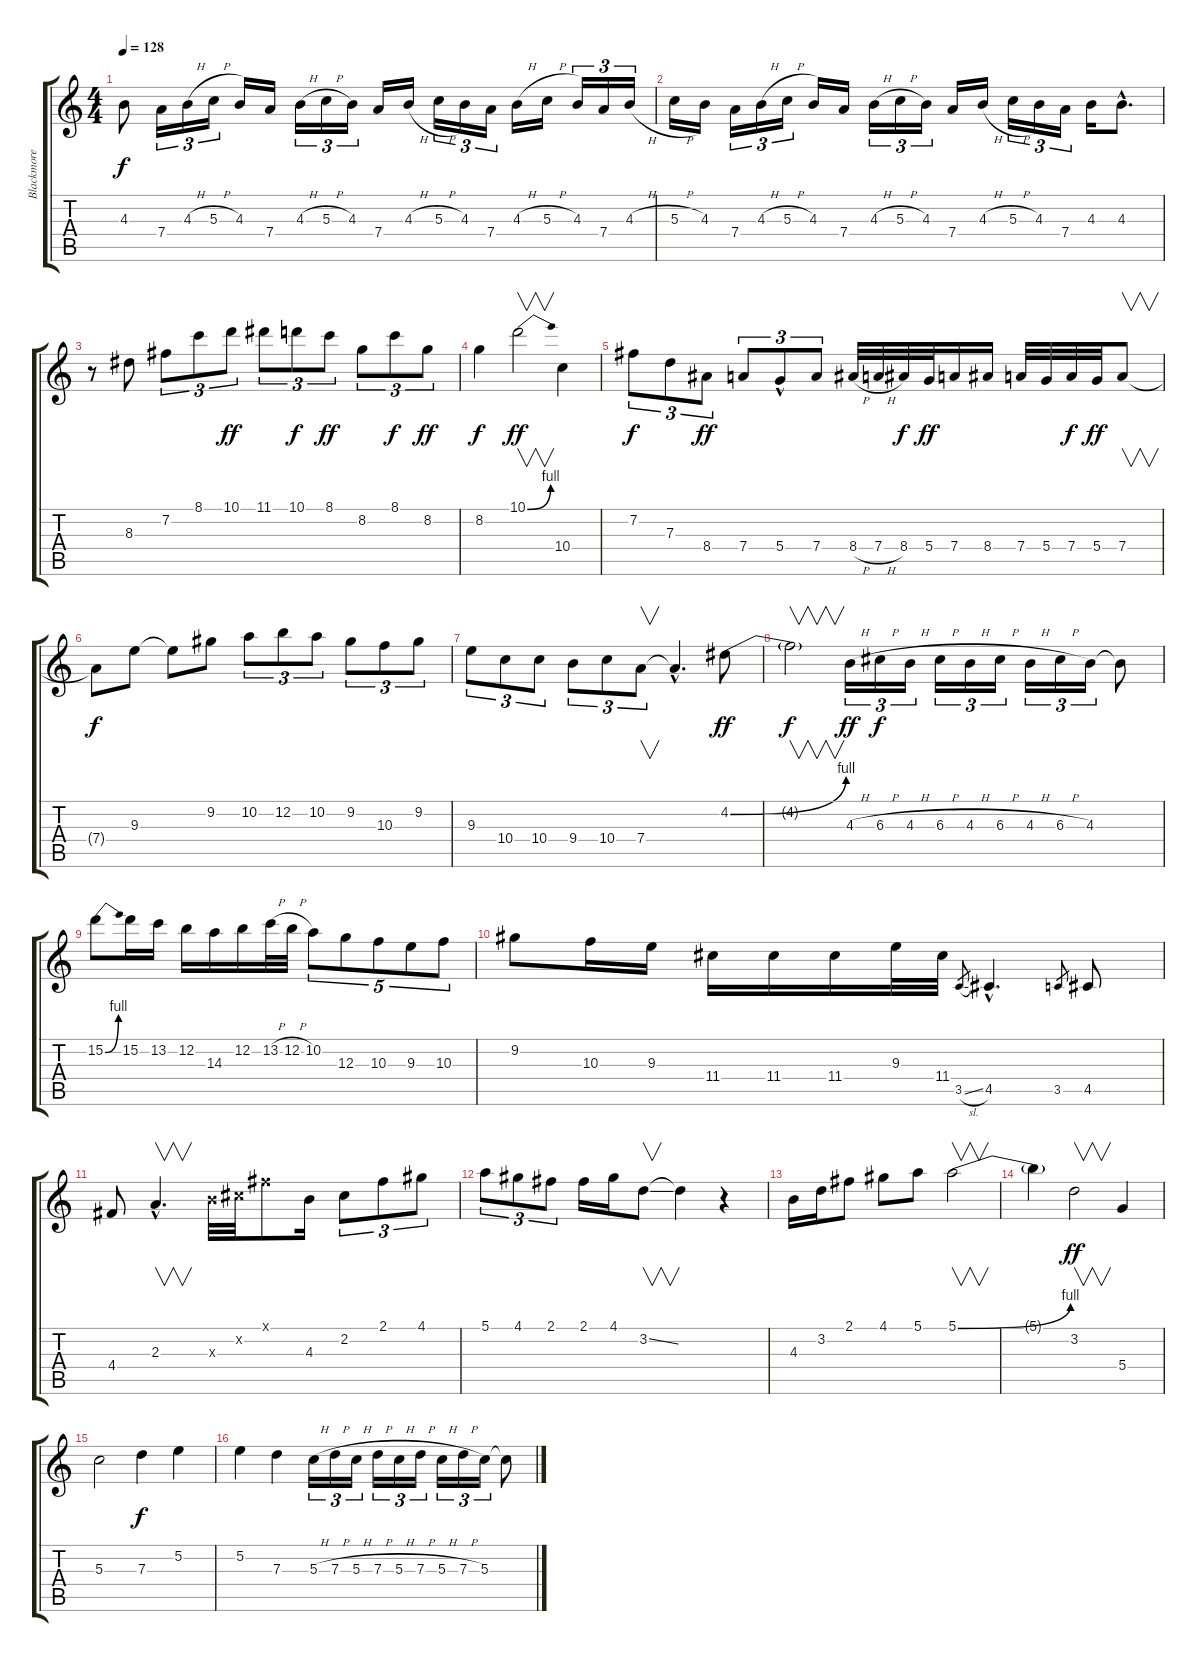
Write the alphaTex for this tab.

\track ("Blackmore" "Blackmore") {instrument overdrivenguitar}
\staff {score tabs}
\tuning (E4 B3 G3 D3 A2 E2) {hide}
\ts (4 4)
\tempo 128
\clef g2
\ks c
4.3.8{dy f} 7.4.16{tu (3 2)} 4.3{h}.16{tu (3 2)} 5.3{h}.16{tu (3 2)} 4.3.16 7.4.16 4.3{h}.16{tu (3 2)} 5.3{h}.16{tu (3 2)} 4.3.16{tu (3 2)} 7.4.16 4.3{h}.16 5.3{h}.16{tu (3 2)} 4.3.16{tu (3 2)} 7.4.16{tu (3 2)} 4.3{h}.16 5.3{h}.16 4.3.16{tu (3 2)} 7.4.16{tu (3 2)} 4.3{h}.16{tu (3 2)} |
5.3{h}.16 4.3.16 7.4.16{tu (3 2)} 4.3{h}.16{tu (3 2)} 5.3{h}.16{tu (3 2)} 4.3.16 7.4.16 4.3{h}.16{tu (3 2)} 5.3{h}.16{tu (3 2)} 4.3.16{tu (3 2)} 7.4.16 4.3{h}.16 5.3{h}.16{tu (3 2)} 4.3.16{tu (3 2)} 7.4.16{tu (3 2)} 4.3.16 4.3{hac}.8{d} |
r.8 8.3.8 7.2.8{tu (3 2)} 8.1.8{tu (3 2)} 10.1.8{tu (3 2) dy ff} 11.1.8{tu (3 2)} 10.1.8{tu (3 2) dy f} 8.1.8{tu (3 2) dy ff} 8.2.8{tu (3 2)} 8.1.8{tu (3 2) dy f} 8.2.8{tu (3 2) dy ff} |
8.2.4{dy f} 10.1{be (bend 0 0 60 4)}.2{v dy ff} 10.4.4 |
7.2.8{tu (3 2) dy f} 7.3.8{tu (3 2)} 8.4.8{tu (3 2) dy ff} 7.4.8{tu (3 2)} 5.4{hac}.8{tu (3 2)} 7.4.8{tu (3 2)} 8.4{h}.32 7.4{h}.32 8.4.32{dy f} 5.4.32{dy ff} 7.4.16 8.4.16 7.4.32 5.4.32 7.4.32{dy f} 5.4.32{dy ff} 7.4.8{v} |
7.4{t}.8{dy f} 9.3.8 9.3{t}.8 9.2.8 10.2.8{tu (3 2)} 12.2.8{tu (3 2)} 10.2.8{tu (3 2)} 9.2.8{tu (3 2)} 10.3.8{tu (3 2)} 9.2.8{tu (3 2)} |
9.3.8{tu (3 2)} 10.4.8{tu (3 2)} 10.4.8{tu (3 2)} 9.4.8{tu (3 2)} 10.4.8{tu (3 2)} 7.4.8{v tu (3 2)} 7.4{hac t}.4{d} 4.2{be (bend 0 0 60 4)}.8{dy ff} |
4.2{t}.2{v dy f} 4.3{h}.16{tu (3 2) dy ff} 6.3{h}.16{tu (3 2) dy f} 4.3{h}.16{tu (3 2)} 6.3{h}.16{tu (3 2)} 4.3{h}.16{tu (3 2)} 6.3{h}.16{tu (3 2)} 4.3{h}.16{tu (3 2)} 6.3{h}.16{tu (3 2)} 4.3.16{tu (3 2)} 4.3{t}.8 |
15.2{be (bend 0 0 60 4)}.8 15.2.16 13.2.16 12.2.16 14.3.16 12.2.16 13.2{h}.32 12.2{h}.32 10.2.8{tu (5 4)} 12.3.8{tu (5 4)} 10.3.8{tu (5 4)} 9.3.8{tu (5 4)} 10.3.8{tu (5 4)} |
9.2.8 10.3.16 9.3.16 11.4.16 11.4.16 11.4.16 9.3.32 11.4.32 3.5{sl}.8{gr} 4.5{hac}.4{d} 3.5.8{gr} 4.5.8 |
4.4.8 2.3{hac}.4{v d} 4.3{x}.32 2.2{x}.32 2.1{x}.8 4.3.16 2.2.8{tu (3 2)} 2.1.8{tu (3 2)} 4.1.8{tu (3 2)} |
5.1.8{tu (3 2)} 4.1.8{tu (3 2)} 2.1.8{tu (3 2)} 2.1.16 4.1.16 3.2{ss}.8{v} 3.2{t}.4 r.4 |
4.3.16 3.2.16 2.1.8 4.1.8 5.1.8 5.1{be (bend 0 0 60 4)}.2{v} |
5.1{t}.4 3.2.2{v dy ff} 5.4.4 |
5.3.2 7.3.4{dy f} 5.2.4 |
5.2.4 7.3.4 5.3{h}.16{tu (3 2)} 7.3{h}.16{tu (3 2)} 5.3{h}.16{tu (3 2)} 7.3{h}.16{tu (3 2)} 5.3{h}.16{tu (3 2)} 7.3{h}.16{tu (3 2)} 5.3{h}.16{tu (3 2)} 7.3{h}.16{tu (3 2)} 5.3.16{tu (3 2)} 5.3{t}.8
